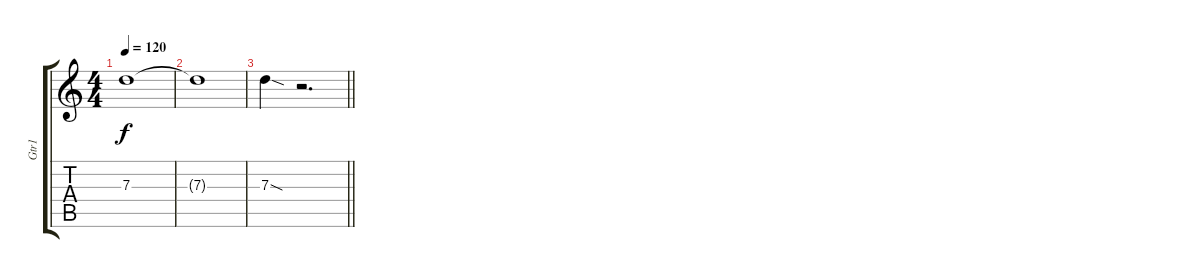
\track ("Gtr1" "Gtr1") {instrument overdrivenguitar}
\staff {score tabs}
\tuning (E4 B3 G3 D3 A2 E2) {hide}
\ts (4 4)
\tempo 120
\clef g2
\ks c
7.3.1{dy f} |
7.3{t}.1 |
\barLineRight lightlight
7.3{sod}.4 r.2{d}
